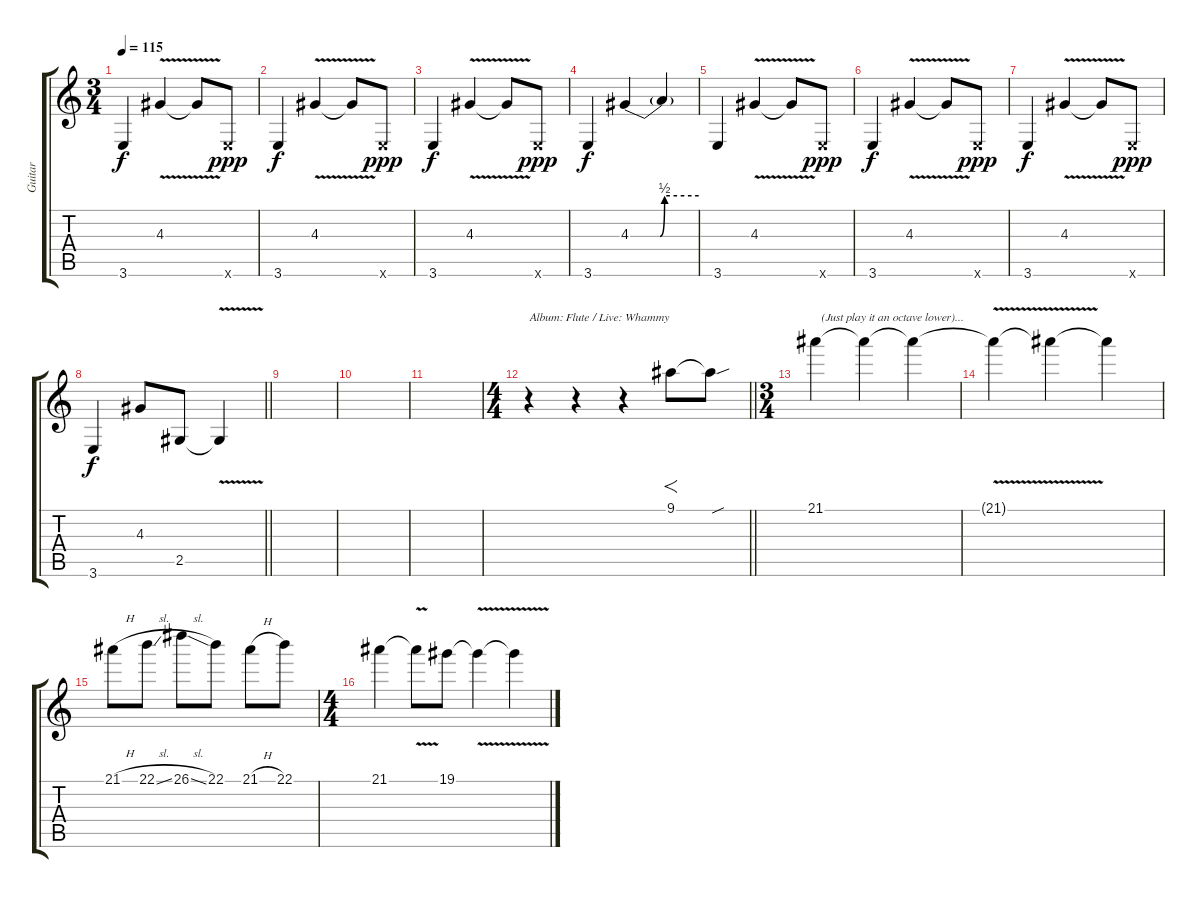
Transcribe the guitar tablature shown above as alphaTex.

\track ("Guitar" "Guitar") {instrument electricguitarclean}
\staff {score tabs}
\tuning (Db4 Ab3 E3 B2 Gb2 Db2) {hide}
\ts (3 4)
\section ("" "")
\tempo 115
\clef g2
\ks c
3.6.4{dy f} 4.3{v}.4 4.3{t}.8 3.6{x}.8{dy ppp} |
3.6.4{dy f} 4.3{v}.4 4.3{t}.8 3.6{x}.8{dy ppp} |
3.6.4{dy f} 4.3{v}.4 4.3{t}.8 3.6{x}.8{dy ppp} |
3.6.4{dy f} 4.3{be (custom 0 0 26 0 30 2 60 2)}.4 4.3{t}.4 |
3.6.4 4.3{v}.4 4.3{t}.8 3.6{x}.8{dy ppp} |
3.6.4{dy f} 4.3{v}.4 4.3{t}.8 3.6{x}.8{dy ppp} |
3.6.4{dy f} 4.3{v}.4 4.3{t}.8 3.6{x}.8{dy ppp} |
\barLineRight lightlight
3.6.4{dy f} 4.3.8 2.5.8 2.5{v t}.4 |
\section ("" "")
|
|
|
\ts (4 4)
\barLineRight lightlight
r.4{txt "Album: Flute / Live: Whammy"} r.4 r.4 9.1.8{f} 9.1{sou t}.8 |
\ts (3 4)
\section ("" "")
21.1.4{txt "  (Just play it an octave lower)..."} 21.1{t}.4 21.1{t}.4 |
21.1{v t}.4 21.1{t}.4 21.1{t}.4 |
21.1{h}.8 22.1{sl}.8 26.1{sl}.8 22.1.8 21.1{h}.8 22.1.8 |
\ts (4 4)
21.1.4 21.1{v t}.8 19.1.8 19.1{v t}.4 19.1{t}.4
